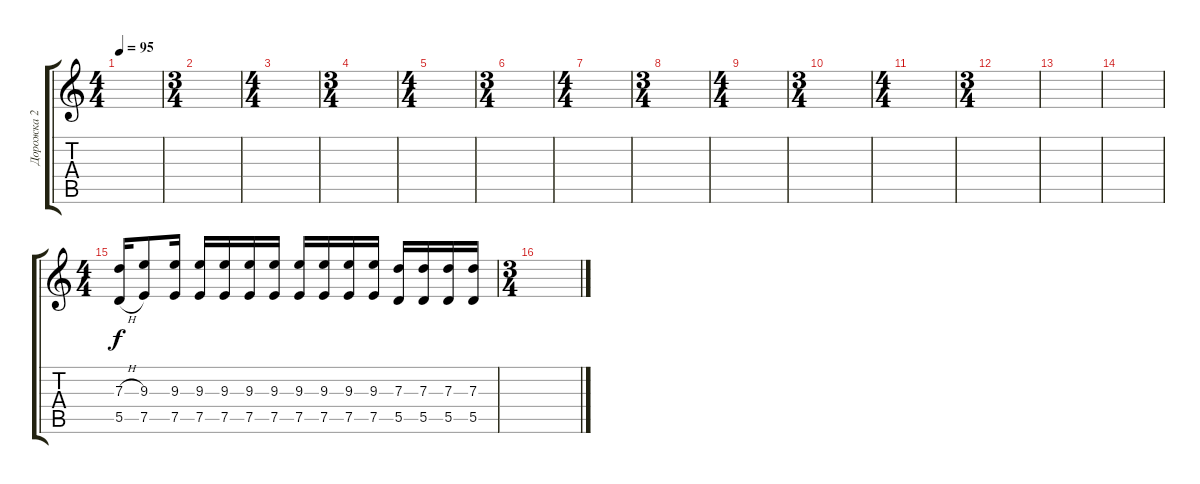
\track ("Дорожка 2" "Дорожка 2") {instrument distortionguitar}
\staff {score tabs}
\tuning (E4 B3 G3 D3 A2 E2) {hide}
\ts (4 4)
\tempo 95
\clef g2
\ks c
|
\ts (3 4)
|
\ts (4 4)
|
\ts (3 4)
|
\ts (4 4)
|
\ts (3 4)
|
\ts (4 4)
|
\ts (3 4)
|
\ts (4 4)
|
\ts (3 4)
|
\ts (4 4)
|
\ts (3 4)
|
|
|
\ts (4 4)
(7.3{h} 5.5{h}).16 (9.3 7.5).8 (9.3 7.5).16 (9.3 7.5).16 (9.3 7.5).16 (9.3 7.5).16 (9.3 7.5).16 (9.3 7.5).16 (9.3 7.5).16 (9.3 7.5).16 (9.3 7.5).16 (7.3 5.5).16 (7.3 5.5).16 (7.3 5.5).16 (7.3 5.5).16 |
\ts (3 4)
